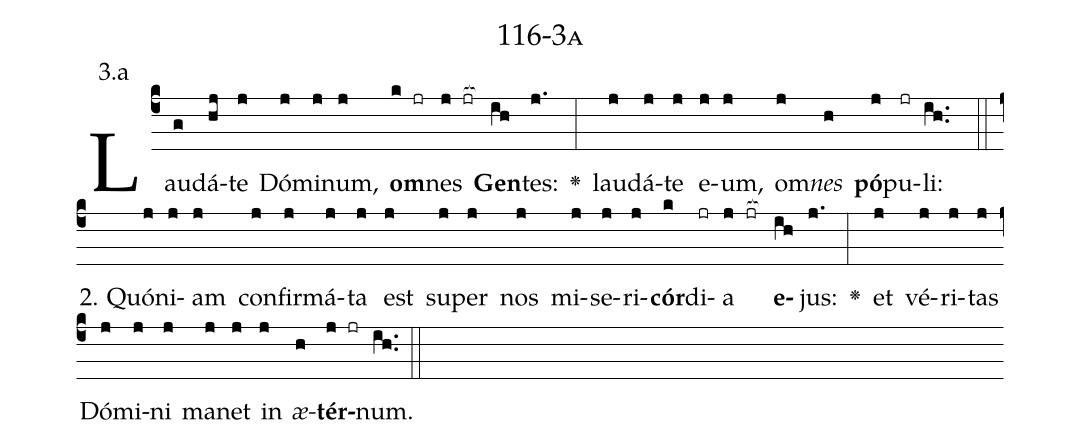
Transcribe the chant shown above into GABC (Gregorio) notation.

name: 116-3a;
annotation: 3.a;
%%
(c4)Lau(g)dá(hj)te(j) Dó(j)mi(j)num,(j) <b>om</b>(k jr)nes(j jr[ocb:1{]) <b>Gen</b>(ih[ocb:0}])tes:(j.) <v>\greheightstar</v>(:) lau(j)dá(j)te(j) e(j)um,(j) om(j)<i>nes</i>(h) <b>pó</b>(j)pu(jr)li:(ih..) (::)
2. Quón(j)i(j)am(j) con(j)fir(j)má(j)ta(j) est(j) su(j)per(j) nos(j) mi(j)se(j)ri(j)<b>cór</b>(k)di(jr)a(j jr[ocb:1{]) <b>e</b>(ih[ocb:0}])jus:(j.) <v>\greheightstar</v>(:) et(j) vé(j)ri(j)tas(j) Dó(j)mi(j)ni(j) ma(j)net(j) in(j) <i>æ</i>(h)<b>tér</b>(j jr)num.(ih..) (::)
